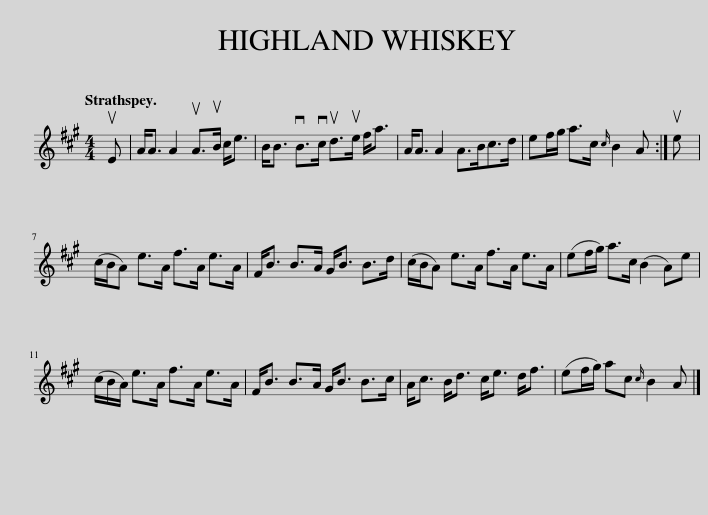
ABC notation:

X:1
L:1/8
Q:1/4=120
M:4/4
I:linebreak $
K:A
V:1 treble
V:1
 uE | A<A A2 uA>uB c<e | B<B vB>vc ud>ue f<a | A<A A2 A>Bc>d | ef/g/ a>c{c} B2 A :| %5
 ue |$ (c/B/A) e>A f>A e>A | F<B B>A G<B B>d | (c/B/A) e>A f>A e>A | (ef/g/) a>c (B2 A)e |$ %10
 (c/B/A/) e>A f>A e>A | F<B B>A G<B B>c | A<c B<d c<e d<f | (ef/g/) ac{c} B2 A |] %14
